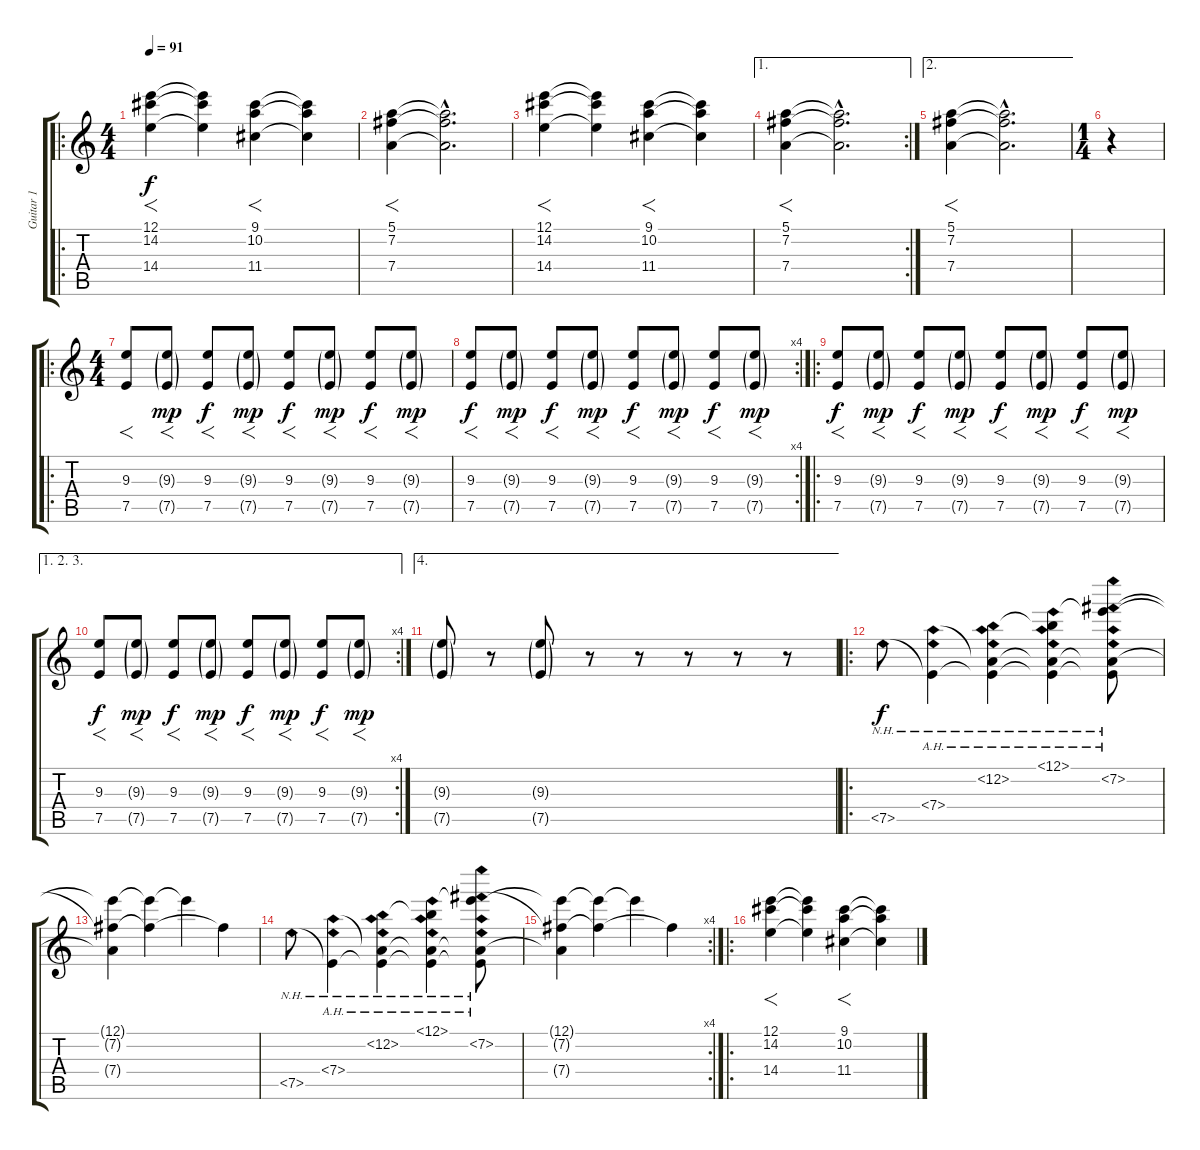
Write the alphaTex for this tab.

\track ("Guitar 1" "Guitar 1") {instrument electricguitarclean}
\staff {score tabs}
\tuning (E4 B3 G3 D3 A2 E2) {hide}
\ro
\ts (4 4)
\tempo 91
\clef g2
\ks c
(12.1 14.2 14.4).4{f dy f} (12.1{t} 14.2{t} 14.4{t}).4 (9.1 10.2 11.4).4{f} (9.1{t} 10.2{t} 11.4{t}).4 |
(5.1 7.2 7.4).4{f} (5.1{hac t} 7.2{hac t} 7.4{hac t}).2{d} |
(12.1 14.2 14.4).4{f} (12.1{t} 14.2{t} 14.4{t}).4 (9.1 10.2 11.4).4{f} (9.1{t} 10.2{t} 11.4{t}).4 |
\ae 1
\rc 2
(5.1 7.2 7.4).4{f} (5.1{hac t} 7.2{hac t} 7.4{hac t}).2{d} |
\ae 2
(5.1 7.2 7.4).4{f} (5.1{hac t} 7.2{hac t} 7.4{hac t}).2{d} |
\ts (1 4)
r.4 |
\ro
\ts (4 4)
(9.3 7.5).8{f} (9.3{g} 7.5{g}).8{f dy mp} (9.3 7.5).8{f dy f} (9.3{g} 7.5{g}).8{f dy mp} (9.3 7.5).8{f dy f} (9.3{g} 7.5{g}).8{f dy mp} (9.3 7.5).8{f dy f} (9.3{g} 7.5{g}).8{f dy mp} |
\rc 4
(9.3 7.5).8{f dy f} (9.3{g} 7.5{g}).8{f dy mp} (9.3 7.5).8{f dy f} (9.3{g} 7.5{g}).8{f dy mp} (9.3 7.5).8{f dy f} (9.3{g} 7.5{g}).8{f dy mp} (9.3 7.5).8{f dy f} (9.3{g} 7.5{g}).8{f dy mp} |
\ro
(9.3 7.5).8{f dy f} (9.3{g} 7.5{g}).8{f dy mp} (9.3 7.5).8{f dy f} (9.3{g} 7.5{g}).8{f dy mp} (9.3 7.5).8{f dy f} (9.3{g} 7.5{g}).8{f dy mp} (9.3 7.5).8{f dy f} (9.3{g} 7.5{g}).8{f dy mp} |
\ae (1 2 3)
\rc 4
(9.3 7.5).8{f dy f} (9.3{g} 7.5{g}).8{f dy mp} (9.3 7.5).8{f dy f} (9.3{g} 7.5{g}).8{f dy mp} (9.3 7.5).8{f dy f} (9.3{g} 7.5{g}).8{f dy mp} (9.3 7.5).8{f dy f} (9.3{g} 7.5{g}).8{f dy mp} |
\ae 4
(9.3{g} 7.5{g}).8 r.8 (9.3{g} 7.5{g}).8 r.8 r.8 r.8 r.8 r.8 |
\ro
7.5{nh}.8{dy f} (7.4{nh} 7.5{ah 12 t}).4 (12.2{nh} 7.4{ah 12 t} 7.5{ah 12 t}).4 (12.1{nh} 12.2{t} 7.4{ah 12 t} 7.5{ah 12 t}).4 (12.1{ah 12 t} 7.2{nh} 7.4{ah 12 t} 7.5{ah 12 t}).8 |
(12.1{t} 7.2{t} 7.4{t}).4 (12.1{t} 7.2{t}).4 12.1{t}.4 7.2{t}.4 |
7.5{nh}.8 (7.4{nh} 7.5{ah 12 t}).4 (12.2{nh} 7.4{ah 12 t} 7.5{ah 12 t}).4 (12.1{nh} 12.2{t} 7.4{ah 12 t} 7.5{ah 12 t}).4 (12.1{ah 12 t} 7.2{nh} 7.4{ah 12 t} 7.5{ah 12 t}).8 |
\rc 4
(12.1{t} 7.2{t} 7.4{t}).4 (12.1{t} 7.2{t}).4 12.1{t}.4 7.2{t}.4 |
\ro
(12.1 14.2 14.4).4{f} (12.1{t} 14.2{t} 14.4{t}).4 (9.1 10.2 11.4).4{f} (9.1{t} 10.2{t} 11.4{t}).4
